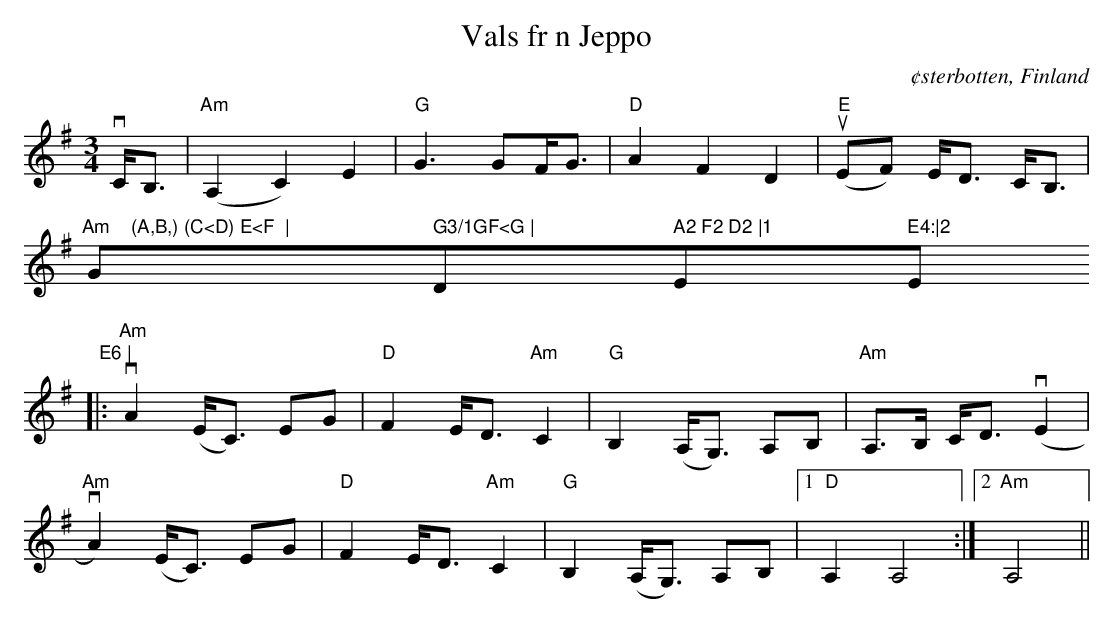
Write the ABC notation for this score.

X:1
T:Vals fr n Jeppo
O:¢sterbotten, Finland
M:3/4
L:1/8
K:Ador
vC<B, | "Am"(A,2 C2) E2 |"G" G3/1GF<G |"D" A2 F2 D2 | "E" u(EF) E<D C<B, |
  "Am    (A,B,) (C<D) E<F  | "G" G3/1GF<G |  "D" A2 F2 D2 |1 "E" E4:|2 "E" E6 |
|: "Am" vA2 (E<C) EG | "D" F2 E<D "Am"C2 | "G"B,2 (A,<G,) A,B, | "Am"A,>B, C<D (vE2 |
   "Am" vA2)(E<C) EG | "D"F2 E<D "Am"C2 | "G"B,2 (A,<G,) A,B, |1 "D"A,2 A,4 :|2 "Am" A,4 ||
